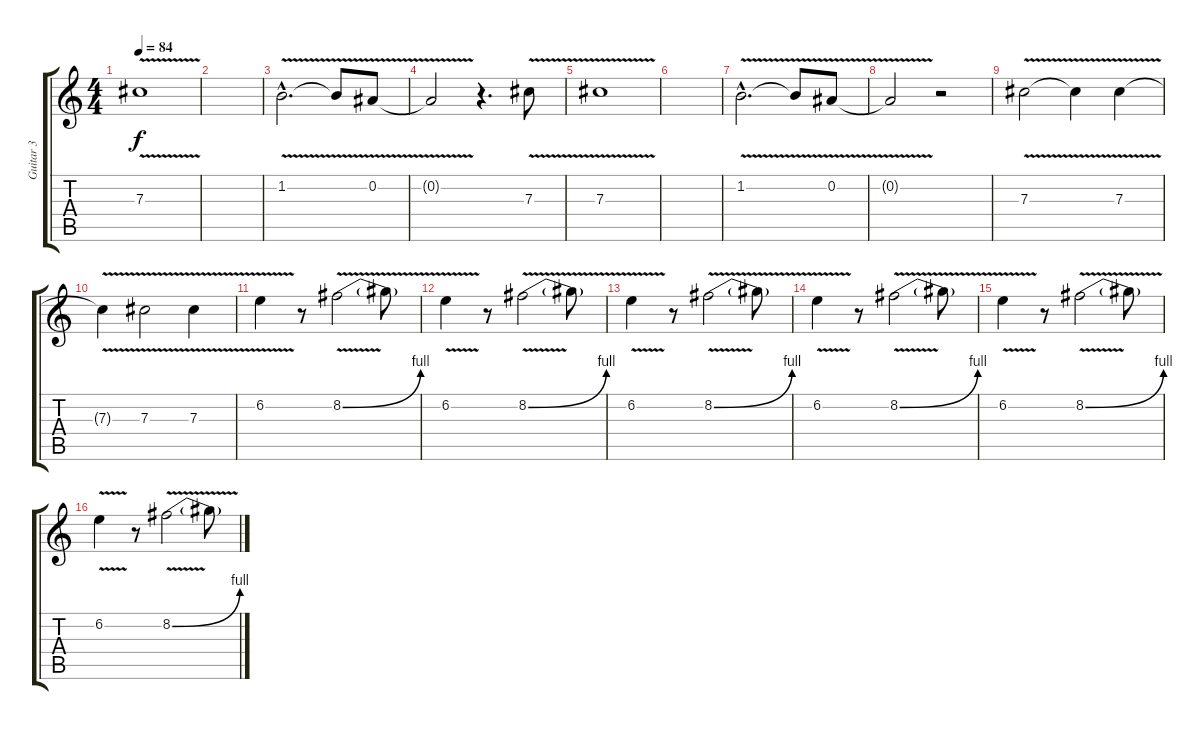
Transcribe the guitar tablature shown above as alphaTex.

\track ("Guitar 3" "Guitar 3") {instrument electricguitarmuted}
\staff {score tabs}
\tuning (Eb4 Bb3 Gb3 Db3 Ab2 Db2) {hide}
\ts (4 4)
\tempo 84
\clef g2
\ks c
7.3{v}.1{dy f} |
|
1.2{v hac}.2{d} 1.2{t}.8 0.2{v}.8 |
0.2{t}.2 r.4{d} 7.3{v}.8 |
7.3{v}.1 |
|
1.2{v hac}.2{d} 1.2{t}.8 0.2{v}.8 |
0.2{t}.2 r.2 |
7.3{v}.2 7.3{t}.4 7.3{v}.4 |
7.3{t}.4 7.3{v}.2 7.3{v}.4 |
6.2{v}.4 r.8 8.2{be (bend 0 0 60 4) v}.2 8.2{t}.8 |
6.2{v}.4 r.8 8.2{be (bend 0 0 60 4) v}.2 8.2{t}.8 |
6.2{v}.4 r.8 8.2{be (bend 0 0 60 4) v}.2 8.2{t}.8 |
6.2{v}.4 r.8 8.2{be (bend 0 0 60 4) v}.2 8.2{t}.8 |
6.2{v}.4 r.8 8.2{be (bend 0 0 60 4) v}.2 8.2{t}.8 |
6.2{v}.4 r.8 8.2{be (bend 0 0 60 4) v}.2 8.2{t}.8
